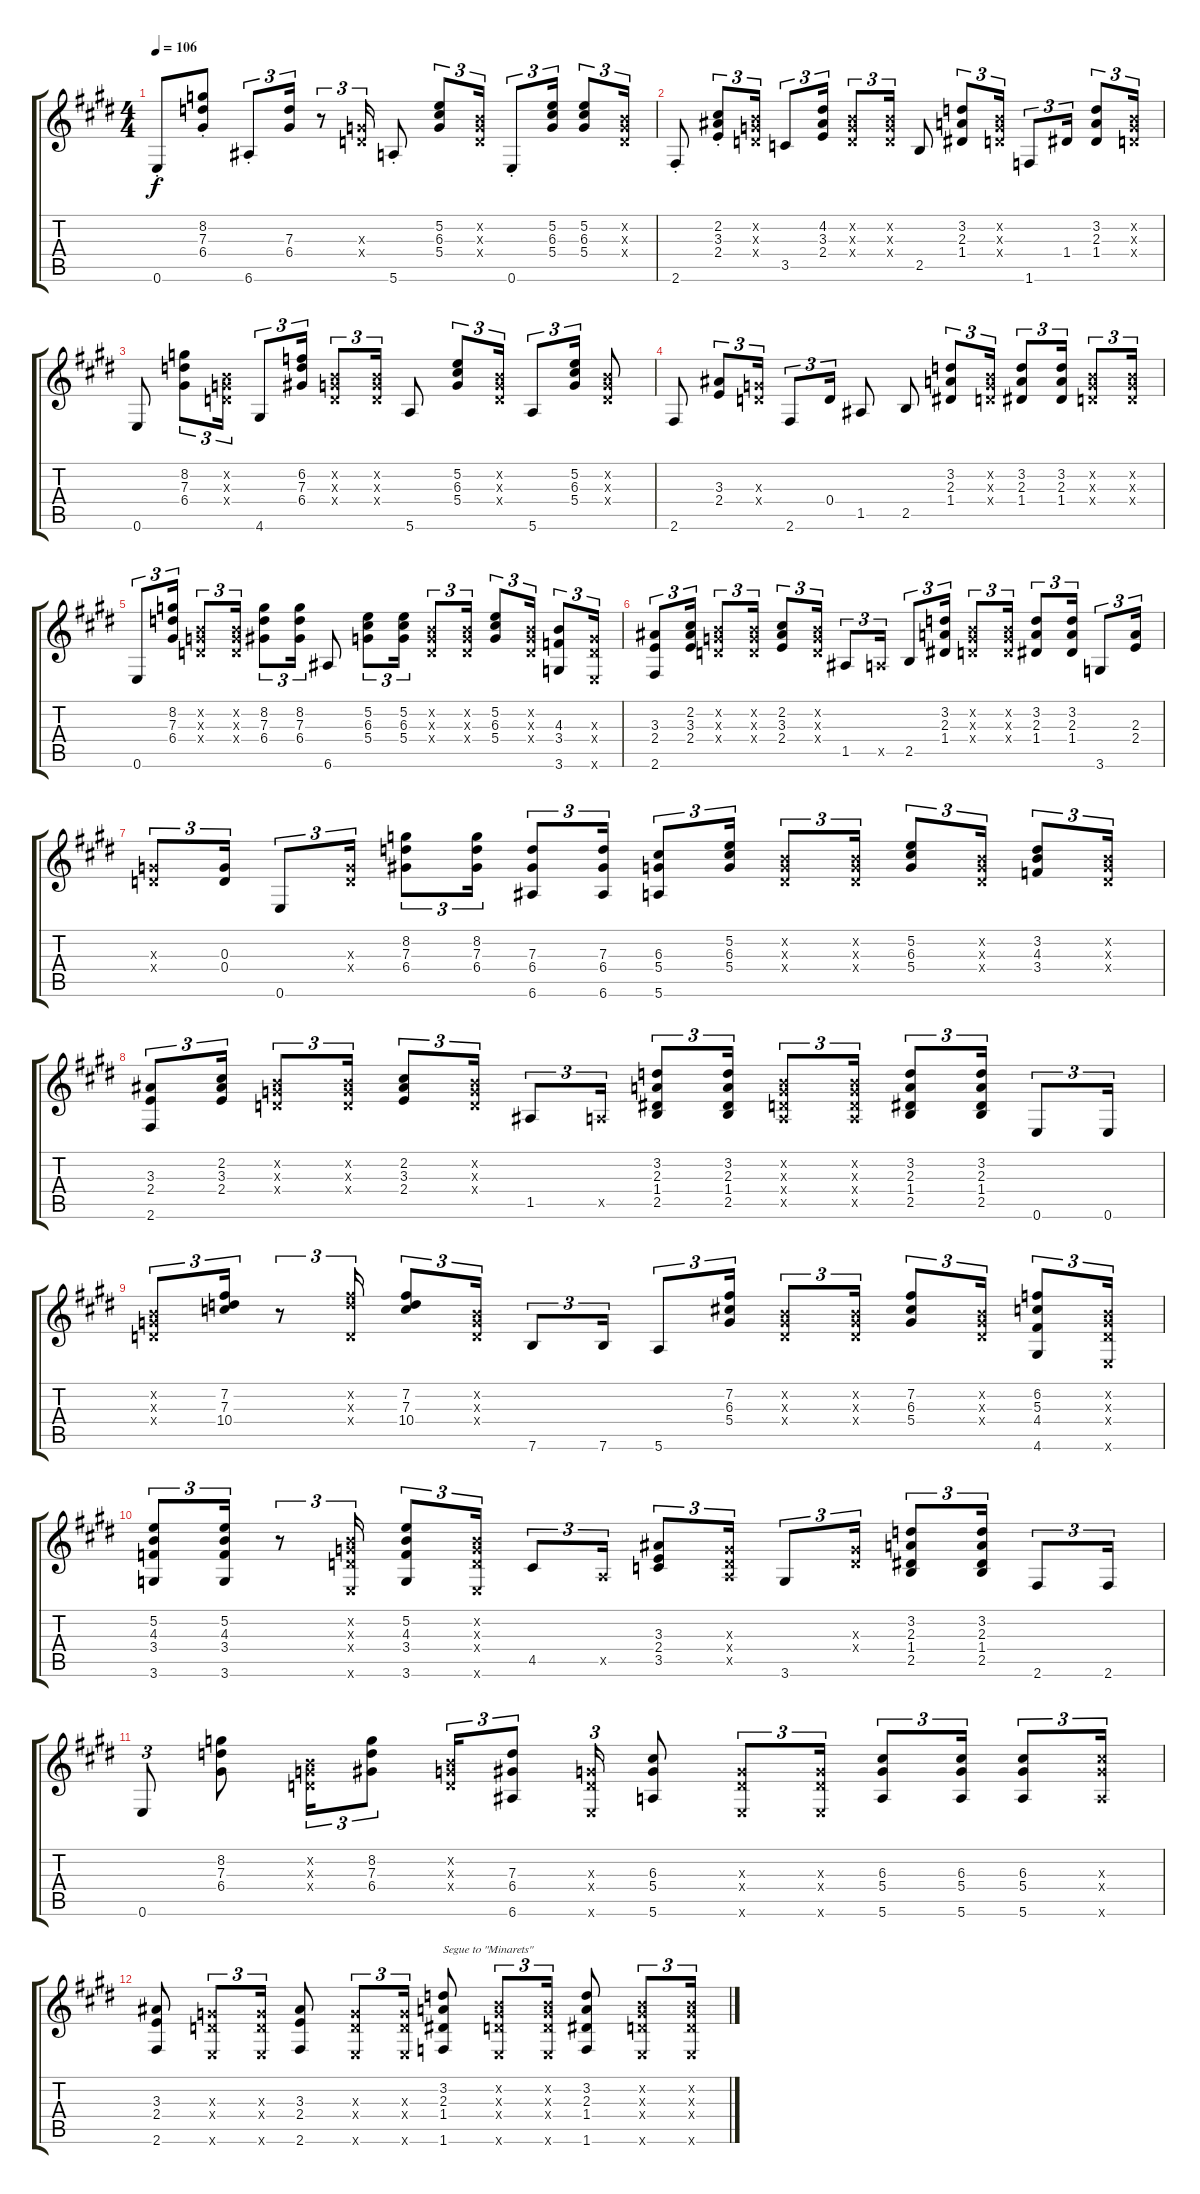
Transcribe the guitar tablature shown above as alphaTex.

\track "" {instrument acousticguitarsteel}
\staff {score tabs}
\tuning (E4 B3 G3 D3 A2 E2) {hide}
\ts (4 4)
\tempo 106
\clef g2
\ks e
0.6{st}.8{dy f} (8.2{st} 7.3{st} 6.4{st}).8 6.6{st}.8{tu (3 2)} (7.3 6.4).16{tu (3 2)} r.8{tu (3 2)} (0.3{x} 0.4{x}).16{tu (3 2)} 5.6{st}.8 (5.2 6.3 5.4).8{tu (3 2)} (0.2{x} 0.3{x} 0.4{x}).16{tu (3 2)} 0.6{st}.8{tu (3 2)} (5.2 6.3 5.4).16{tu (3 2)} (5.2 6.3 5.4).8{tu (3 2)} (0.2{x} 0.3{x} 0.4{x}).16{tu (3 2)} |
2.6{st}.8 (2.2{st} 3.3{st} 2.4{st}).8{tu (3 2)} (0.2{x} 0.3{x} 0.4{x}).16{tu (3 2)} 3.5.8{tu (3 2)} (4.2 3.3 2.4).16{tu (3 2)} (0.2{x} 0.3{x} 0.4{x}).8{tu (3 2)} (0.2{x} 0.3{x} 0.4{x}).16{tu (3 2)} 2.5.8 (3.2 2.3 1.4).8{tu (3 2)} (0.2{x} 0.3{x} 0.4{x}).16{tu (3 2)} 1.6.8{tu (3 2)} 1.4.16{tu (3 2)} (3.2 2.3 1.4).8{tu (3 2)} (0.2{x} 0.3{x} 0.4{x}).16{tu (3 2)} |
0.6.8 (8.2 7.3 6.4).8{tu (3 2)} (0.2{x} 0.3{x} 0.4{x}).16{tu (3 2)} 4.6.8{tu (3 2)} (6.2 7.3 6.4).16{tu (3 2)} (0.2{x} 0.3{x} 0.4{x}).8{tu (3 2)} (0.2{x} 0.3{x} 0.4{x}).16{tu (3 2)} 5.6.8 (5.2 6.3 5.4).8{tu (3 2)} (0.2{x} 0.3{x} 0.4{x}).16{tu (3 2)} 5.6.8{tu (3 2)} (5.2 6.3 5.4).16{tu (3 2)} (0.2{x} 0.3{x} 0.4{x}).8 |
2.6.8 (3.3 2.4).8{tu (3 2)} (0.3{x} 0.4{x}).16{tu (3 2)} 2.6.8{tu (3 2)} 0.4.16{tu (3 2)} 1.5.8 2.5.8 (3.2 2.3 1.4).8{tu (3 2)} (0.2{x} 0.3{x} 0.4{x}).16{tu (3 2)} (3.2 2.3 1.4).8{tu (3 2)} (3.2 2.3 1.4).16{tu (3 2)} (0.2{x} 0.3{x} 0.4{x}).8{tu (3 2)} (0.2{x} 0.3{x} 0.4{x}).16{tu (3 2)} |
0.6.8{tu (3 2)} (8.2 7.3 6.4).16{tu (3 2)} (0.2{x} 0.3{x} 0.4{x}).8{tu (3 2)} (0.2{x} 0.3{x} 0.4{x}).16{tu (3 2)} (8.2 7.3 6.4).8{tu (3 2)} (8.2 7.3 6.4).16{tu (3 2)} 6.6.8 (5.2 6.3 5.4).8{tu (3 2)} (5.2 6.3 5.4).16{tu (3 2)} (0.2{x} 0.3{x} 0.4{x}).8{tu (3 2)} (0.2{x} 0.3{x} 0.4{x}).16{tu (3 2)} (5.2 6.3 5.4).8{tu (3 2)} (0.2{x} 0.3{x} 0.4{x}).16{tu (3 2)} (4.3 3.4 3.6).8{tu (3 2)} (0.3{x} 0.4{x} 0.6{x}).16{tu (3 2)} |
(3.3 2.4 2.6).8{tu (3 2)} (2.2 3.3 2.4).16{tu (3 2)} (0.2{x} 0.3{x} 0.4{x}).8{tu (3 2)} (0.2{x} 0.3{x} 0.4{x}).16{tu (3 2)} (2.2 3.3 2.4).8{tu (3 2)} (0.2{x} 0.3{x} 0.4{x}).16{tu (3 2)} 1.5.8{tu (3 2)} 0.5{x}.16{tu (3 2)} 2.5.8{tu (3 2)} (3.2 2.3 1.4).16{tu (3 2)} (0.2{x} 0.3{x} 0.4{x}).8{tu (3 2)} (0.2{x} 0.3{x} 0.4{x}).16{tu (3 2)} (3.2 2.3 1.4).8{tu (3 2)} (3.2 2.3 1.4).16{tu (3 2)} 3.6.8{tu (3 2)} (2.3 2.4).16{tu (3 2)} |
(0.3{x} 0.4{x}).8{tu (3 2)} (0.3 0.4).16{tu (3 2)} 0.6.8{tu (3 2)} (0.3{x} 0.4{x}).16{tu (3 2)} (8.2 7.3 6.4).8{tu (3 2)} (8.2 7.3 6.4).16{tu (3 2)} (7.3 6.4 6.6).8{tu (3 2)} (7.3 6.4 6.6).16{tu (3 2)} (6.3 5.4 5.6).8{tu (3 2)} (5.2 6.3 5.4).16{tu (3 2)} (0.2{x} 0.3{x} 0.4{x}).8{tu (3 2)} (0.2{x} 0.3{x} 0.4{x}).16{tu (3 2)} (5.2 6.3 5.4).8{tu (3 2)} (0.2{x} 0.3{x} 0.4{x}).16{tu (3 2)} (3.2 4.3 3.4).8{tu (3 2)} (0.2{x} 0.3{x} 0.4{x}).16{tu (3 2)} |
(3.3 2.4 2.6).8{tu (3 2)} (2.2 3.3 2.4).16{tu (3 2)} (0.2{x} 0.3{x} 0.4{x}).8{tu (3 2)} (0.2{x} 0.3{x} 0.4{x}).16{tu (3 2)} (2.2 3.3 2.4).8{tu (3 2)} (0.2{x} 0.3{x} 0.4{x}).16{tu (3 2)} 1.5.8{tu (3 2)} 0.5{x}.16{tu (3 2)} (3.2 2.3 1.4 2.5).8{tu (3 2)} (3.2 2.3 1.4 2.5).16{tu (3 2)} (0.2{x} 0.3{x} 0.4{x} 0.5{x}).8{tu (3 2)} (0.2{x} 0.3{x} 0.4{x} 0.5{x}).16{tu (3 2)} (3.2 2.3 1.4 2.5).8{tu (3 2)} (3.2 2.3 1.4 2.5).16{tu (3 2)} 0.6.8{tu (3 2)} 0.6.16{tu (3 2)} |
(0.2{x} 0.3{x} 0.4{x}).8{tu (3 2)} (7.2 7.3 10.4).16{tu (3 2)} r.8{tu (3 2)} (7.2{x} 7.3{x} 0.4{x}).16{tu (3 2)} (7.2 7.3 10.4).8{tu (3 2)} (0.2{x} 0.3{x} 0.4{x}).16{tu (3 2)} 7.6.8{tu (3 2)} 7.6.16{tu (3 2)} 5.6.8{tu (3 2)} (7.2 6.3 5.4).16{tu (3 2)} (0.2{x} 0.3{x} 0.4{x}).8{tu (3 2)} (0.2{x} 0.3{x} 0.4{x}).16{tu (3 2)} (7.2 6.3 5.4).8{tu (3 2)} (0.2{x} 0.3{x} 0.4{x}).16{tu (3 2)} (6.2 5.3 4.4 4.6).8{tu (3 2)} (0.2{x} 0.3{x} 0.4{x} 0.6{x}).16{tu (3 2)} |
(5.2 4.3 3.4 3.6).8{tu (3 2)} (5.2 4.3 3.4 3.6).16{tu (3 2)} r.8{tu (3 2)} (0.2{x} 0.3{x} 0.4{x} 0.6{x}).16{tu (3 2)} (5.2 4.3 3.4 3.6).8{tu (3 2)} (0.2{x} 0.3{x} 0.4{x} 0.6{x}).16{tu (3 2)} 4.5.8{tu (3 2)} 0.5{x}.16{tu (3 2)} (3.3 2.4 3.5).8{tu (3 2)} (0.3{x} 0.4{x} 0.5{x}).16{tu (3 2)} 3.6.8{tu (3 2)} (0.3{x} 0.4{x}).16{tu (3 2)} (3.2 2.3 1.4 2.5).8{tu (3 2)} (3.2 2.3 1.4 2.5).16{tu (3 2)} 2.6.8{tu (3 2)} 2.6.16{tu (3 2)} |
0.6.8{tu (3 2)} (8.2 7.3 6.4).8 (0.2{x} 0.3{x} 0.4{x}).16{tu (3 2)} (8.2 7.3 6.4).8{tu (3 2)} (0.2{x} 0.3{x} 0.4{x}).16{tu (3 2)} (7.3 6.4 6.6).8{tu (3 2)} (0.3{x} 0.4{x} 0.6{x}).16{tu (3 2)} (6.3 5.4 5.6).8 (0.3{x} 0.4{x} 0.6{x}).8{tu (3 2)} (0.3{x} 0.4{x} 0.6{x}).16{tu (3 2)} (6.3 5.4 5.6).8{tu (3 2)} (6.3 5.4 5.6).16{tu (3 2)} (6.3 5.4 5.6).8{tu (3 2)} (6.3{x} 5.4{x} 5.6{x}).16{tu (3 2)} |
(3.3 2.4 2.6).8 (0.3{x} 0.4{x} 0.6{x}).8{tu (3 2)} (0.3{x} 0.4{x} 0.6{x}).16{tu (3 2)} (3.3 2.4 2.6).8 (0.3{x} 0.4{x} 0.6{x}).8{tu (3 2)} (0.3{x} 0.4{x} 0.6{x}).16{tu (3 2)} (3.2 2.3 1.4 1.6).8{txt "Segue to \"Minarets\""} (0.2{x} 0.3{x} 0.4{x} 0.6{x}).8{tu (3 2)} (0.2{x} 0.3{x} 0.4{x} 0.6{x}).16{tu (3 2)} (3.2 2.3 1.4 1.6).8 (0.2{x} 0.3{x} 0.4{x} 0.6{x}).8{tu (3 2)} (0.2{x} 0.3{x} 0.4{x} 0.6{x}).16{tu (3 2)}
